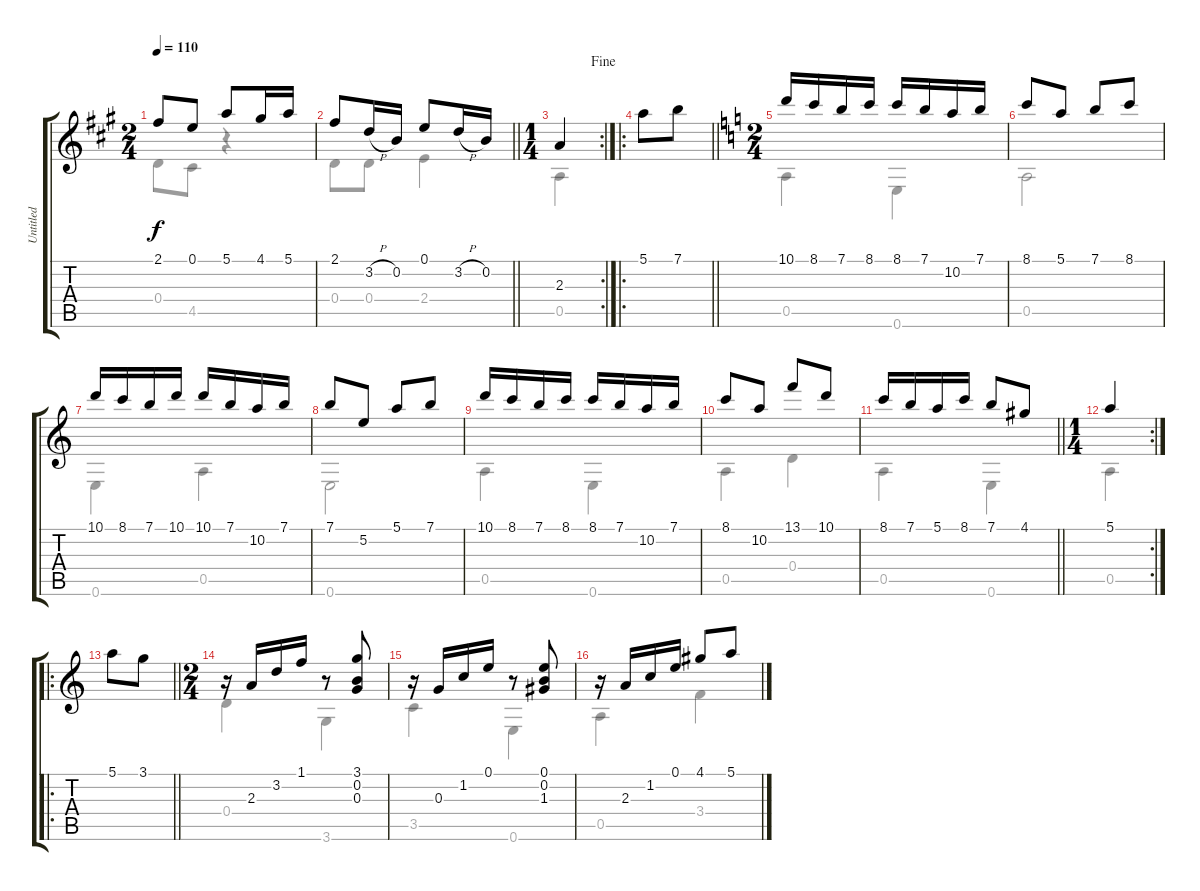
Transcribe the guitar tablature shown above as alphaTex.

\track ("Untitled" "Untitled") {instrument acousticguitarnylon}
\staff {score tabs}
\tuning (E4 B3 G3 D3 A2 E2) {hide}
\voice
\ts (2 4)
\tempo 110
\clef g2
\ks a
2.1.8{dy f} 0.1.8 5.1.8 4.1.16 5.1.16 |
\barLineRight lightlight
2.1.8 3.2{h}.16 0.2.16 0.1.8 3.2{h}.16 0.2.16 |
\rc 2
\ts (1 4)
\jump fine
2.3.4 |
\ro
\barLineRight lightlight
5.1.8 7.1.8 |
\ts (2 4)
\ks c
10.1.16 8.1.16 7.1.16 8.1.16 8.1.16 7.1.16 10.2.16 7.1.16 |
8.1.8 5.1.8 7.1.8 8.1.8 |
10.1.16 8.1.16 7.1.16 10.1.16 10.1.16 7.1.16 10.2.16 7.1.16 |
7.1.8 5.2.8 5.1.8 7.1.8 |
10.1.16 8.1.16 7.1.16 8.1.16 8.1.16 7.1.16 10.2.16 7.1.16 |
8.1.8 10.2.8 13.1.8 10.1.8 |
\barLineRight lightlight
8.1.16 7.1.16 5.1.16 8.1.16 7.1.8 4.1.8 |
\rc 2
\ts (1 4)
5.1.4 |
\ro
\barLineRight lightlight
5.1.8 3.1.8 |
\ts (2 4)
r.16 2.3.16 3.2.16 1.1.16 r.8 (3.1 0.2 0.3).8 |
r.16 0.3.16 1.2.16 0.1.16 r.8 (0.1 0.2 1.3).8 |
r.16 2.3.16 1.2.16 0.1.16 4.1.8 5.1.8
\voice
\clef g2
\ottava regular
\simile none
\ks a
0.4.8{dy f} 4.5.8 r.4 |
\barLineRight lightlight
0.4.8 0.4.8 2.4.4 |
0.5.4 |
\barLineRight lightlight
|
\ks c
0.5.4 0.6.4 |
0.5.2 |
0.6.4 0.5.4 |
0.6.2 |
0.5.4 0.6.4 |
0.5.4 0.4.4 |
\barLineRight lightlight
0.5.4 0.6.4 |
0.5.4 |
\barLineRight lightlight
|
0.4.4 3.6.4 |
3.5.4 0.6.4 |
0.5.4 3.4.4
